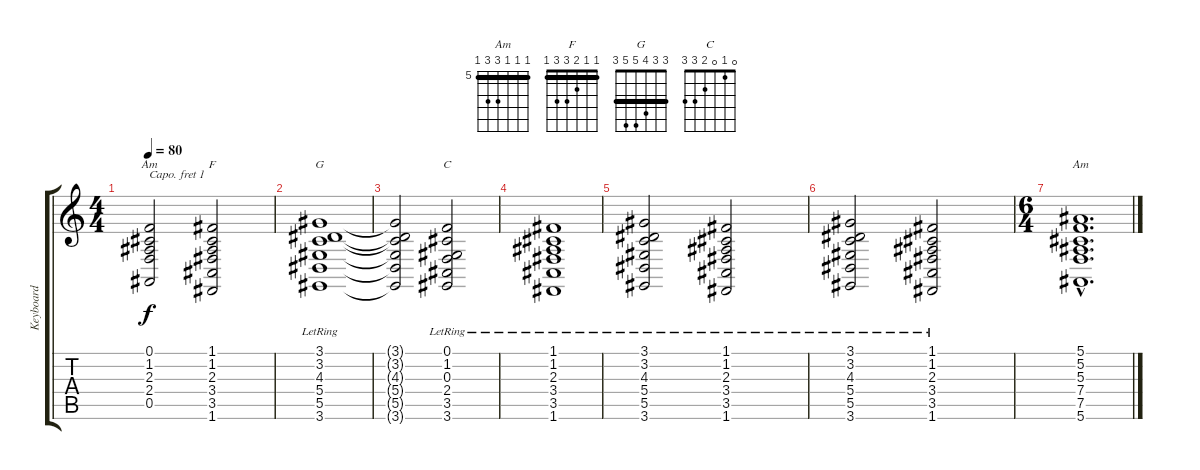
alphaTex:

\track ("Keyboard" "Keyboard") {instrument stringensemble2}
\staff {score tabs}
\capo 1
\tuning (E4 B3 G3 D3 A2 E2) {hide}
\chord ("Am" 0 1 2 2 0 x)
\chord ("F" 1 1 2 3 3 1) {barre 1}
\chord ("G" 3 3 4 5 5 3) {barre 3}
\chord ("C" 0 1 0 2 3 3)
\chord ("Am" 5 5 5 7 7 5) {firstfret 5 barre 5}
\ts (4 4)
\tempo 80
\clef g2
\ks c
(0.1 1.2 2.3 2.4 0.5).2{ch "Am" dy f} (1.1 1.2 2.3 3.4 3.5 1.6).2{ch "F"} |
(3.1 3.2 4.3 5.4{lr} 5.5{lr} 3.6{lr}).1{ch "G"} |
(3.1{t} 3.2{t} 4.3{t} 5.4{t} 5.5{t} 3.6{t}).2 (0.1 1.2 0.3 2.4{lr} 3.5{lr} 3.6{lr}).2{ch "C"} |
(1.1 1.2 2.3 3.4{lr} 3.5{lr} 1.6{lr}).1 |
(3.1 3.2 4.3 5.4{lr} 5.5{lr} 3.6{lr}).2 (1.1 1.2 2.3 3.4{lr} 3.5{lr} 1.6{lr}).2 |
(3.1 3.2 4.3 5.4{lr} 5.5{lr} 3.6{lr}).2 (1.1 1.2 2.3 3.4{lr} 3.5{lr} 1.6{lr}).2 |
\ts (6 4)
(5.1{hac} 5.2{hac} 5.3{hac} 7.4{hac} 7.5{hac} 5.6{hac}).1{d ch "Am"}
